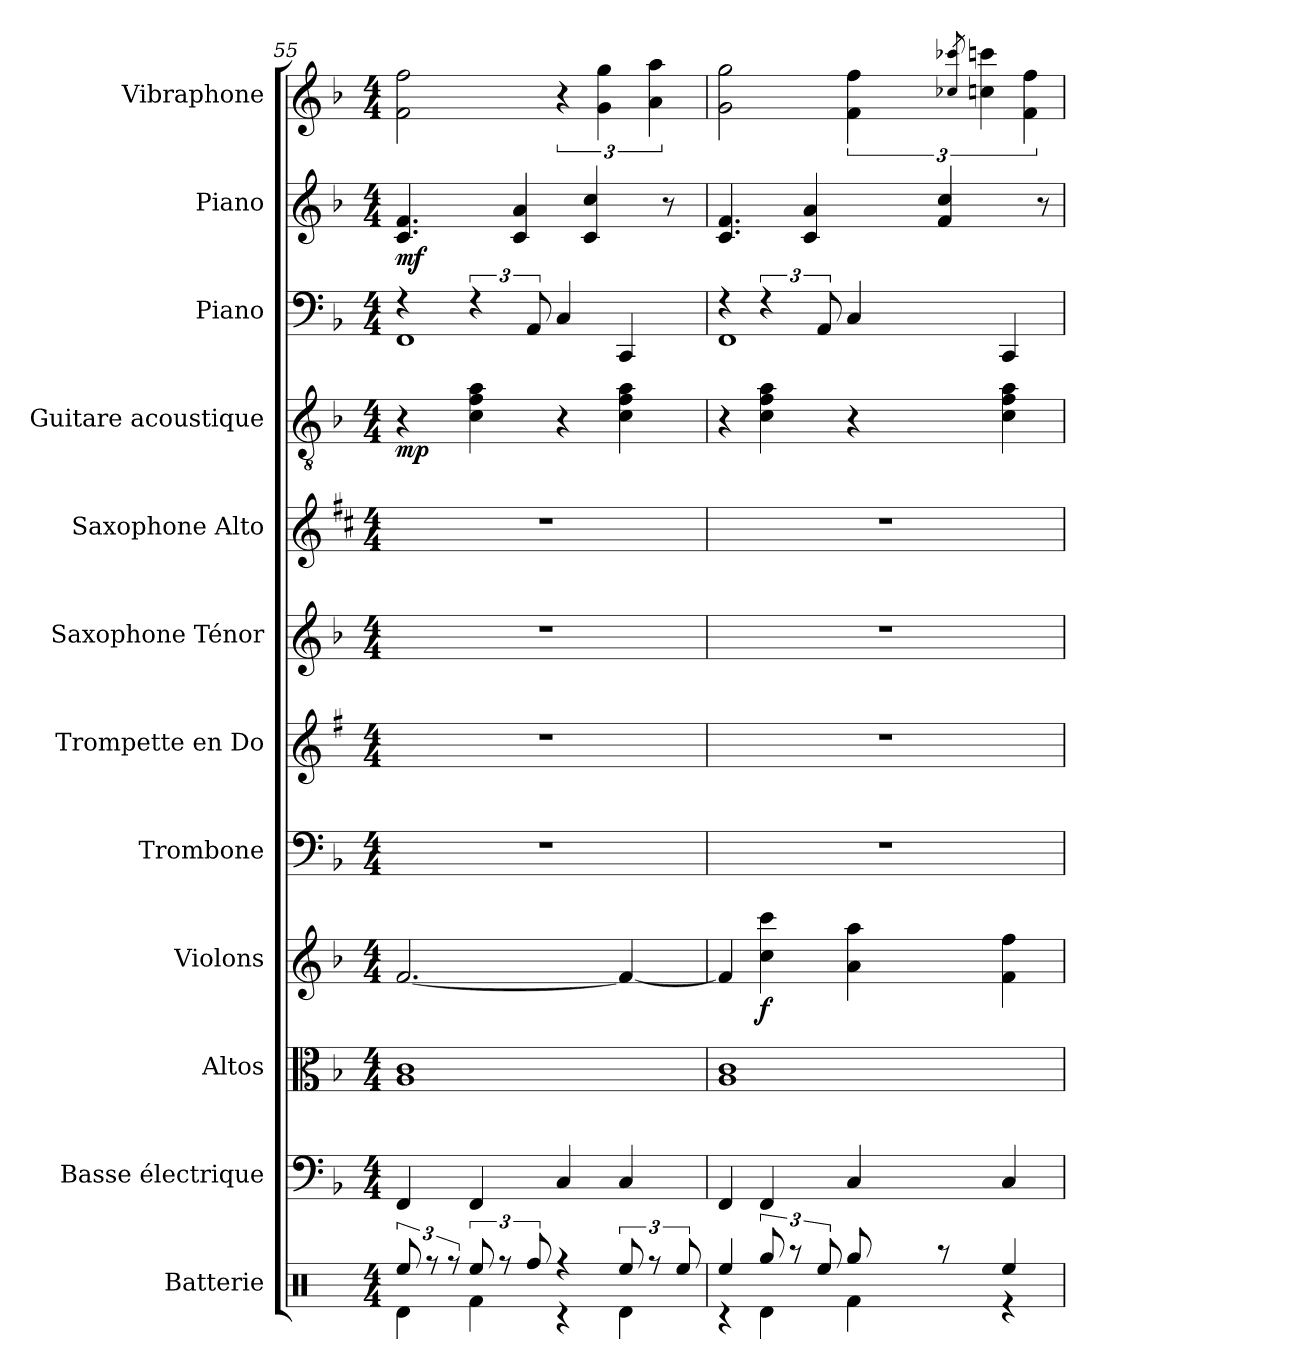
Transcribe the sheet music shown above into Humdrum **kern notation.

**kern	**kern	**kern	**kern	**dynam	**kern	**kern	**kern	**kern	**kern	**dynam	**kern	**kern	**dynam	**kern
*part12	*part11	*part10	*part9	*part9	*part8	*part7	*part6	*part5	*part4	*part4	*part3	*part2	*part2	*part1
*staff12	*staff11	*staff10	*staff9	*staff9	*staff8	*staff7	*staff6	*staff5	*staff4	*staff4	*staff3	*staff2	*staff2	*staff1
*I"Batterie	*I"Basse électrique	*I"Altos	*I"Violons	*	*I"Trombone	*I"Trompette en Do	*I"Saxophone Ténor	*I"Saxophone Alto	*I"Guitare acoustique	*	*I"Piano	*I"Piano	*	*I"Vibraphone
*I'Batt.	*I'B. él.	*I'Alt.	*I'Vlns.	*	*I'Tbn.	*I'Tromp. Do	*I'Sax. T.	*I'Sax. A.	*I'Guit.	*	*I'Pia.	*I'Pia.	*	*I'Vib.
*clefX	*clefF4	*clefC3	*clefG2	*	*clefF4	*clefG2	*clefG2	*clefG2	*clefGv2	*	*clefF4	*clefG2	*	*clefG2
*	*ITrd7c12	*	*	*	*	*ITrd1c2	*ITrd8c14	*ITrd5c9	*	*	*	*	*	*
*k[]	*k[b-]	*k[b-]	*k[b-]	*	*k[b-]	*k[b-]	*k[b-]	*k[b-]	*k[b-]	*	*k[b-]	*k[b-]	*	*k[b-]
*M4/4	*M4/4	*M4/4	*M4/4	*	*M4/4	*M4/4	*M4/4	*M4/4	*M4/4	*	*M4/4	*M4/4	*	*M4/4
=55	=55	=55	=55	=55	=55	=55	=55	=55	=55	=55	=55	=55	=55	=55
*^	*	*	*	*	*	*	*	*	*	*	*^	*	*	*
!	!	!	!	!	!	!	!	!	!	!	!LO:DY:b	!	!	!	!LO:DY:b	!
12Ree/	4Rd\	4FFF/	1A 1c	[2.f/	.	1r	1r	1r	1r	4r	mp	4r	1FF	4.c/ 4.f/	mf	2f\ 2ff\
12r	.	.	.	.	.	.	.	.	.	.	.	.	.	.	.	.
12r	.	.	.	.	.	.	.	.	.	.	.	.	.	.	.	.
12Ree/	4Rf\	4FFF/	.	.	.	.	.	.	.	4c\ 4f\ 4a\	.	6r	.	.	.	.
12r	.	.	.	.	.	.	.	.	.	.	.	.	.	.	.	.
.	.	.	.	.	.	.	.	.	.	.	.	.	.	4c/ 4a/	.	.
12Rff/	.	.	.	.	.	.	.	.	.	.	.	12AA/	.	.	.	.
4r	4r	4CC/	.	.	.	.	.	.	.	4r	.	4C/	.	.	.	6r
.	.	.	.	.	.	.	.	.	.	.	.	.	.	4c/ 4cc/	.	.
.	.	.	.	.	.	.	.	.	.	.	.	.	.	.	.	6g\ 6gg\
12Ree/	4Rd\	4CC/	.	4f/_	.	.	.	.	.	4c\ 4f\ 4a\	.	4CC/	.	.	.	.
12r	.	.	.	.	.	.	.	.	.	.	.	.	.	.	.	6a\ 6aa\
.	.	.	.	.	.	.	.	.	.	.	.	.	.	8r	.	.
12Ree/	.	.	.	.	.	.	.	.	.	.	.	.	.	.	.	.
!!LO:PB:g=z
=56	=56	=56	=56	=56	=56	=56	=56	=56	=56	=56	=56	=56	=56	=56	=56	=56
4Ree/	4r	4FFF/	1A 1c	4f/]	.	1r	1r	1r	1r	4r	.	4r	1FF	4.c/ 4.f/	.	2g\ 2gg\
!	!	!	!	!	!LO:DY:b	!	!	!	!	!	!	!	!	!	!	!
12Rgg/	4Rd\	4FFF/	.	4cc\ 4ccc\	f	.	.	.	.	4c\ 4f\ 4a\	.	6r	.	.	.	.
12r	.	.	.	.	.	.	.	.	.	.	.	.	.	.	.	.
.	.	.	.	.	.	.	.	.	.	.	.	.	.	4c/ 4a/	.	.
12Ree/	.	.	.	.	.	.	.	.	.	.	.	12AA/	.	.	.	.
8Rgg/	4Rf\	4CC/	.	4a\ 4aa\	.	.	.	.	.	4r	.	4C/	.	.	.	6f\ 6ff\
8r	.	.	.	.	.	.	.	.	.	.	.	.	.	4f/ 4cc/	.	.
.	.	.	.	.	.	.	.	.	.	.	.	.	.	.	.	8qcc-X/ 8qccc-X/
.	.	.	.	.	.	.	.	.	.	.	.	.	.	.	.	6ccn\ 6cccn\
4Ree/	4r	4CC/	.	4f\ 4ff\	.	.	.	.	.	4c\ 4f\ 4a\	.	4CC/	.	.	.	.
.	.	.	.	.	.	.	.	.	.	.	.	.	.	.	.	6f\ 6ff\
.	.	.	.	.	.	.	.	.	.	.	.	.	.	8r	.	.
*v	*v	*	*	*	*	*	*	*	*	*	*	*v	*v	*	*	*
=	=	=	=	=	=	=	=	=	=	=	=	=	=	=
*-	*-	*-	*-	*-	*-	*-	*-	*-	*-	*-	*-	*-	*-	*-
